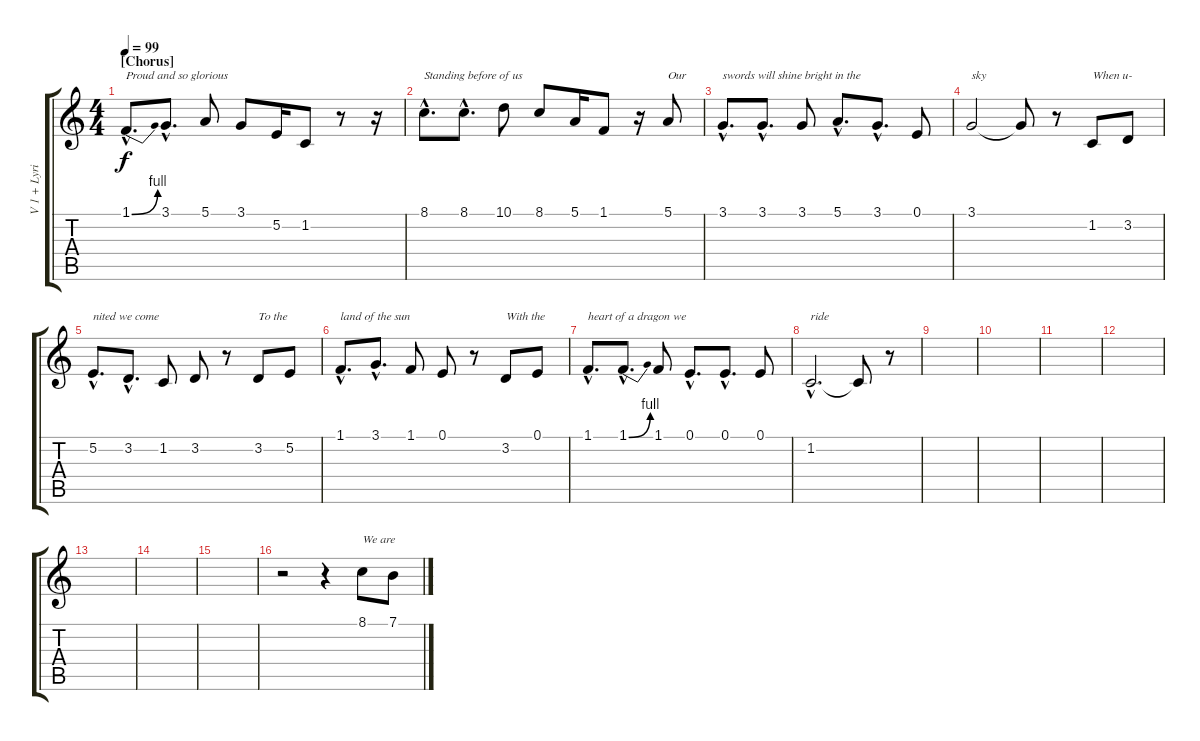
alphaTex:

\track ("V 1 + Lyrics" "V 1 + Lyri") {instrument frenchhorn}
\staff {score tabs}
\tuning (E4 B3 G3 D3 A2 E2) {hide}
\ts (4 4)
\section ("" "[Chorus]")
\tempo 99
\clef g2
\ks c
1.1{be (bend 0 0 60 4) hac}.8{d txt "Proud and so glorious" dy f instrument frenchhorn} 3.1{hac}.8{d} 5.1.8 3.1.8 5.2.16 1.2.8 r.8 r.16 |
8.1{hac}.8{d txt "Standing before of us"} 8.1{hac}.8{d} 10.1.8 8.1.8 5.1.16 1.1.8 r.16 5.1.8{txt "Our"} |
3.1{hac}.8{d txt "swords will shine bright in the"} 3.1{hac}.8{d} 3.1.8 5.1{hac}.8{d} 3.1{hac}.8{d} 0.1.8 |
3.1.2{txt "sky"} 3.1{t}.8 r.8 1.2.8{txt "When u-"} 3.2.8 |
5.2{hac}.8{d txt "nited we come"} 3.2{hac}.8{d} 1.2.8 3.2.8 r.8 3.2.8{txt "To the"} 5.2.8 |
1.1{hac}.8{d txt "land of the sun"} 3.1{hac}.8{d} 1.1.8 0.1.8 r.8 3.2.8{txt "With the"} 0.1.8 |
1.1{hac}.8{d txt "heart of a dragon we"} 1.1{be (bend 0 0 60 4) hac}.8{d} 1.1.8 0.1{hac}.8{d} 0.1{hac}.8{d} 0.1.8 |
1.2{hac}.2{d txt "ride"} 1.2{t}.8 r.8 |
\section ("" "")
|
|
|
|
\section ("" "")
|
|
|
r.2 r.4 8.1.8{txt "We are"} 7.1.8
